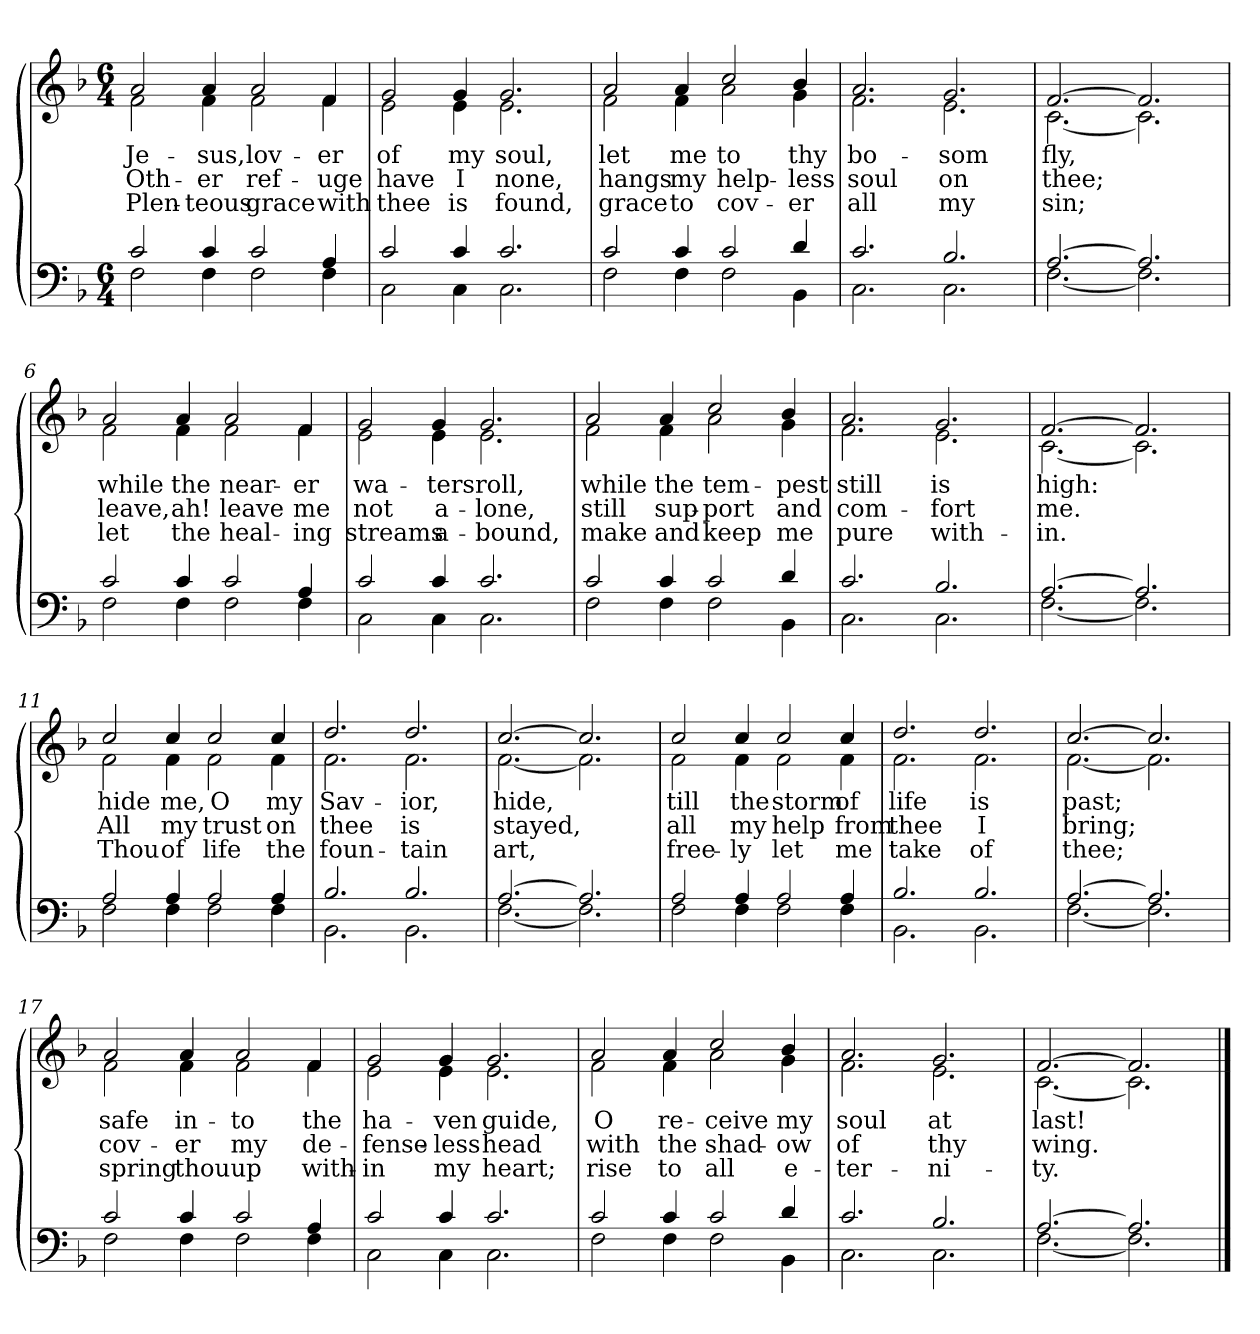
**kern	**kern	**text	**text	**text
*part2	*part1	*part1	*part1	*part1
*staff2	*staff1	*staff1	*staff1	*staff1
*clefF4	*clefG2	*	*	*
*k[b-]	*k[b-]	*	*	*
*M6/4	*M6/4	*	*	*
=1	=1	=1	=1	=1
*^	*	*	*	*
!	!	!LO:TX:b:i:t=Verse	!	!	!
!	!	!	!LO:LY:b	!LO:LY:b	!LO:LY:b
*	*	*^	*	*	*
2c/	2F\	2a/	2f\	Je-	Oth-	Plen-
!	!	!	!	!LO:LY:b	!LO:LY:b	!LO:LY:b
4c/	4F\	4a/	4f\	-sus,	-er	-teous
!	!	!	!	!LO:LY:b	!LO:LY:b	!LO:LY:b
2c/	2F\	2a/	2f\	lov-	ref-	grace
!	!	!	!	!LO:LY:b	!LO:LY:b	!LO:LY:b
4A/	4F\	4f/	4f\	-er	-uge	with
=2	=2	=2	=2	=2	=2	=2
!	!	!	!	!LO:LY:b	!LO:LY:b	!LO:LY:b
2c/	2C\	2g/	2e\	of	have	thee
!	!	!	!	!LO:LY:b	!LO:LY:b	!LO:LY:b
4c/	4C\	4g/	4e\	my	I	is
!	!	!	!	!LO:LY:b	!LO:LY:b	!LO:LY:b
2.c/	2.C\	2.g/	2.e\	soul,	none,	found,
!!LO:LB:g=z	!!
=3	=3	=3	=3	=3	=3	=3
!	!	!	!	!LO:LY:b	!LO:LY:b	!LO:LY:b
2c/	2F\	2a/	2f\	let	hangs	grace
!	!	!	!	!LO:LY:b	!LO:LY:b	!LO:LY:b
4c/	4F\	4a/	4f\	me	my	to
!	!	!	!	!LO:LY:b	!LO:LY:b	!LO:LY:b
2c/	2F\	2cc/	2a\	to	help-	cov-
!	!	!	!	!LO:LY:b	!LO:LY:b	!LO:LY:b
4d/	4BB-\	4b-/	4g\	thy	-less	-er
=4	=4	=4	=4	=4	=4	=4
!	!	!	!	!LO:LY:b	!LO:LY:b	!LO:LY:b
2.c/	2.C\	2.a/	2.f\	bo-	soul	all
!	!	!	!	!LO:LY:b	!LO:LY:b	!LO:LY:b
2.B-/	2.C\	2.g/	2.e\	-som	on	my
=5	=5	=5	=5	=5	=5	=5
!	!	!	!	!LO:LY:b	!LO:LY:b	!LO:LY:b
[2.A/	[2.F\	[2.f/	[2.c\	fly,	thee;	sin;
2.A/]	2.F\]	2.f/]	2.c\]	.	.	.
!!LO:LB:g=z	!!
=6	=6	=6	=6	=6	=6	=6
!	!	!	!	!LO:LY:b	!LO:LY:b	!LO:LY:b
2c/	2F\	2a/	2f\	while	leave,	let
!	!	!	!	!LO:LY:b	!LO:LY:b	!LO:LY:b
4c/	4F\	4a/	4f\	the	ah!	the
!	!	!	!	!LO:LY:b	!LO:LY:b	!LO:LY:b
2c/	2F\	2a/	2f\	near-	leave	heal-
!	!	!	!	!LO:LY:b	!LO:LY:b	!LO:LY:b
4A/	4F\	4f/	4f\	-er	me	-ing
=7	=7	=7	=7	=7	=7	=7
!	!	!	!	!LO:LY:b	!LO:LY:b	!LO:LY:b
2c/	2C\	2g/	2e\	wa-	not	streams
!	!	!	!	!LO:LY:b	!LO:LY:b	!LO:LY:b
4c/	4C\	4g/	4e\	-ters	a-	a-
!	!	!	!	!LO:LY:b	!LO:LY:b	!LO:LY:b
2.c/	2.C\	2.g/	2.e\	roll,	-lone,	-bound,
!!LO:LB:g=z	!!
=8	=8	=8	=8	=8	=8	=8
!	!	!	!	!LO:LY:b	!LO:LY:b	!LO:LY:b
2c/	2F\	2a/	2f\	while	still	make
!	!	!	!	!LO:LY:b	!LO:LY:b	!LO:LY:b
4c/	4F\	4a/	4f\	the	sup-	and
!	!	!	!	!LO:LY:b	!LO:LY:b	!LO:LY:b
2c/	2F\	2cc/	2a\	tem-	-port	keep
!	!	!	!	!LO:LY:b	!LO:LY:b	!LO:LY:b
4d/	4BB-\	4b-/	4g\	-pest	and	me
=9	=9	=9	=9	=9	=9	=9
!	!	!	!	!LO:LY:b	!LO:LY:b	!LO:LY:b
2.c/	2.C\	2.a/	2.f\	still	com-	pure
!	!	!	!	!LO:LY:b	!LO:LY:b	!LO:LY:b
2.B-/	2.C\	2.g/	2.e\	is	-fort	with-
=10	=10	=10	=10	=10	=10	=10
!	!	!	!	!LO:LY:b	!LO:LY:b	!LO:LY:b
[2.A/	[2.F\	[2.f/	[2.c\	high:	me.	-in.
2.A/]	2.F\]	2.f/]	2.c\]	.	.	.
!!LO:LB:g=z	!!
=11	=11	=11	=11	=11	=11	=11
!	!	!	!	!LO:LY:b	!LO:LY:b	!LO:LY:b
2A/	2F\	2cc/	2f\	hide	All	Thou
!	!	!	!	!LO:LY:b	!LO:LY:b	!LO:LY:b
4A/	4F\	4cc/	4f\	me,	my	of
!	!	!	!	!LO:LY:b	!LO:LY:b	!LO:LY:b
2A/	2F\	2cc/	2f\	O	trust	life
!	!	!	!	!LO:LY:b	!LO:LY:b	!LO:LY:b
4A/	4F\	4cc/	4f\	my	on	the
=12	=12	=12	=12	=12	=12	=12
!	!	!	!	!LO:LY:b	!LO:LY:b	!LO:LY:b
2.B-/	2.BB-\	2.dd/	2.f\	Sav-	thee	foun-
!	!	!	!	!LO:LY:b	!LO:LY:b	!LO:LY:b
2.B-/	2.BB-\	2.dd/	2.f\	-ior,	is	-tain
=13	=13	=13	=13	=13	=13	=13
!	!	!	!	!LO:LY:b	!LO:LY:b	!LO:LY:b
[2.A/	[2.F\	[2.cc/	[2.f\	hide,	stayed,	art,
2.A/]	2.F\]	2.cc/]	2.f\]	.	.	.
!!LO:LB:g=z	!!
=14	=14	=14	=14	=14	=14	=14
!	!	!	!	!LO:LY:b	!LO:LY:b	!LO:LY:b
2A/	2F\	2cc/	2f\	till	all	free-
!	!	!	!	!LO:LY:b	!LO:LY:b	!LO:LY:b
4A/	4F\	4cc/	4f\	the	my	-ly
!	!	!	!	!LO:LY:b	!LO:LY:b	!LO:LY:b
2A/	2F\	2cc/	2f\	storm	help	let
!	!	!	!	!LO:LY:b	!LO:LY:b	!LO:LY:b
4A/	4F\	4cc/	4f\	of	from	me
=15	=15	=15	=15	=15	=15	=15
!	!	!	!	!LO:LY:b	!LO:LY:b	!LO:LY:b
2.B-/	2.BB-\	2.dd/	2.f\	life	thee	take
!	!	!	!	!LO:LY:b	!LO:LY:b	!LO:LY:b
2.B-/	2.BB-\	2.dd/	2.f\	is	I	of
=16	=16	=16	=16	=16	=16	=16
!	!	!	!	!LO:LY:b	!LO:LY:b	!LO:LY:b
[2.A/	[2.F\	[2.cc/	[2.f\	past;	bring;	thee;
2.A/]	2.F\]	2.cc/]	2.f\]	.	.	.
!!LO:LB:g=z	!!
=17	=17	=17	=17	=17	=17	=17
!	!	!	!	!LO:LY:b	!LO:LY:b	!LO:LY:b
2c/	2F\	2a/	2f\	safe	cov-	spring
!	!	!	!	!LO:LY:b	!LO:LY:b	!LO:LY:b
4c/	4F\	4a/	4f\	in-	-er	thou
!	!	!	!	!LO:LY:b	!LO:LY:b	!LO:LY:b
2c/	2F\	2a/	2f\	-to	my	up
!	!	!	!	!LO:LY:b	!LO:LY:b	!LO:LY:b
4A/	4F\	4f/	4f\	the	de-	with-
=18	=18	=18	=18	=18	=18	=18
!	!	!	!	!LO:LY:b	!LO:LY:b	!LO:LY:b
2c/	2C\	2g/	2e\	ha-	-fense-	-in
!	!	!	!	!LO:LY:b	!LO:LY:b	!LO:LY:b
4c/	4C\	4g/	4e\	-ven	-less	my
!	!	!	!	!LO:LY:b	!LO:LY:b	!LO:LY:b
2.c/	2.C\	2.g/	2.e\	guide,	head	heart;
!!LO:LB:g=z	!!
=19	=19	=19	=19	=19	=19	=19
!	!	!	!	!LO:LY:b	!LO:LY:b	!LO:LY:b
2c/	2F\	2a/	2f\	O	with	rise
!	!	!	!	!LO:LY:b	!LO:LY:b	!LO:LY:b
4c/	4F\	4a/	4f\	re-	the	to
!	!	!	!	!LO:LY:b	!LO:LY:b	!LO:LY:b
2c/	2F\	2cc/	2a\	-ceive	shad-	all
!	!	!	!	!LO:LY:b	!LO:LY:b	!LO:LY:b
4d/	4BB-\	4b-/	4g\	my	-ow	e-
=20	=20	=20	=20	=20	=20	=20
!	!	!	!	!LO:LY:b	!LO:LY:b	!LO:LY:b
2.c/	2.C\	2.a/	2.f\	soul	of	-ter-
!	!	!	!	!LO:LY:b	!LO:LY:b	!LO:LY:b
2.B-/	2.C\	2.g/	2.e\	at	thy	-ni-
=21	=21	=21	=21	=21	=21	=21
!	!	!	!	!LO:LY:b	!LO:LY:b	!LO:LY:b
[2.A/	[2.F\	[2.f/	[2.c\	last!	wing.	-ty.
2.A/]	2.F\]	2.f/]	2.c\]	.	.	.
*v	*v	*	*	*	*	*
*	*v	*v	*	*	*
==	==	==	==	==
*-	*-	*-	*-	*-
